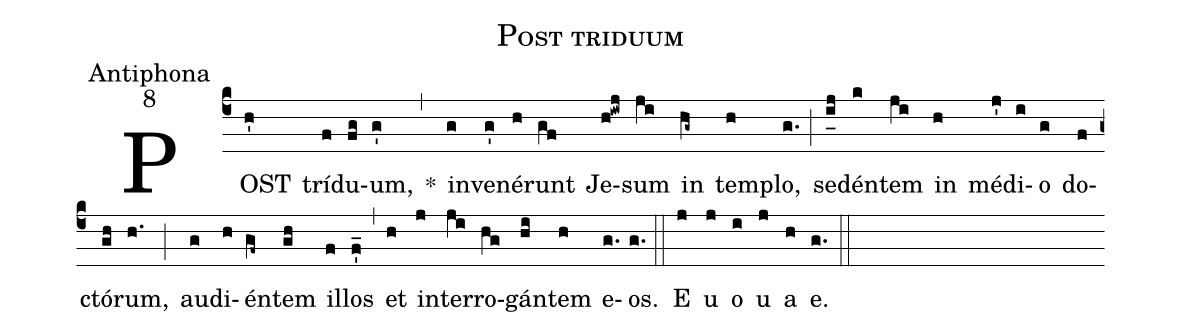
name:Post triduum;
office-part:Antiphona;
mode:8;
%%
(c4) POST(h') trí(f)du(fg)um,(g') *(,) in(g)ve(g')né(h)runt(gf) Je(h!iwj)sum(ji) in(hg~) tem(h)plo,(g.) (;) se(i_[uh:l]j)dén(k)tem(ji) in(h) mé(j')di(i)o(g) do(f)ctó(gh)rum,(h.) (;) au(g)di(h)én(gf~)tem(gh) il(f)los(f'_) (,) et(h) in(j)ter(ji)ro(hg)gán(hi)tem(h) e(g.)os.(g.) (::) <eu>E(j) u(j) o(i) u(j) a(h) e.</eu>(g.) (::)
